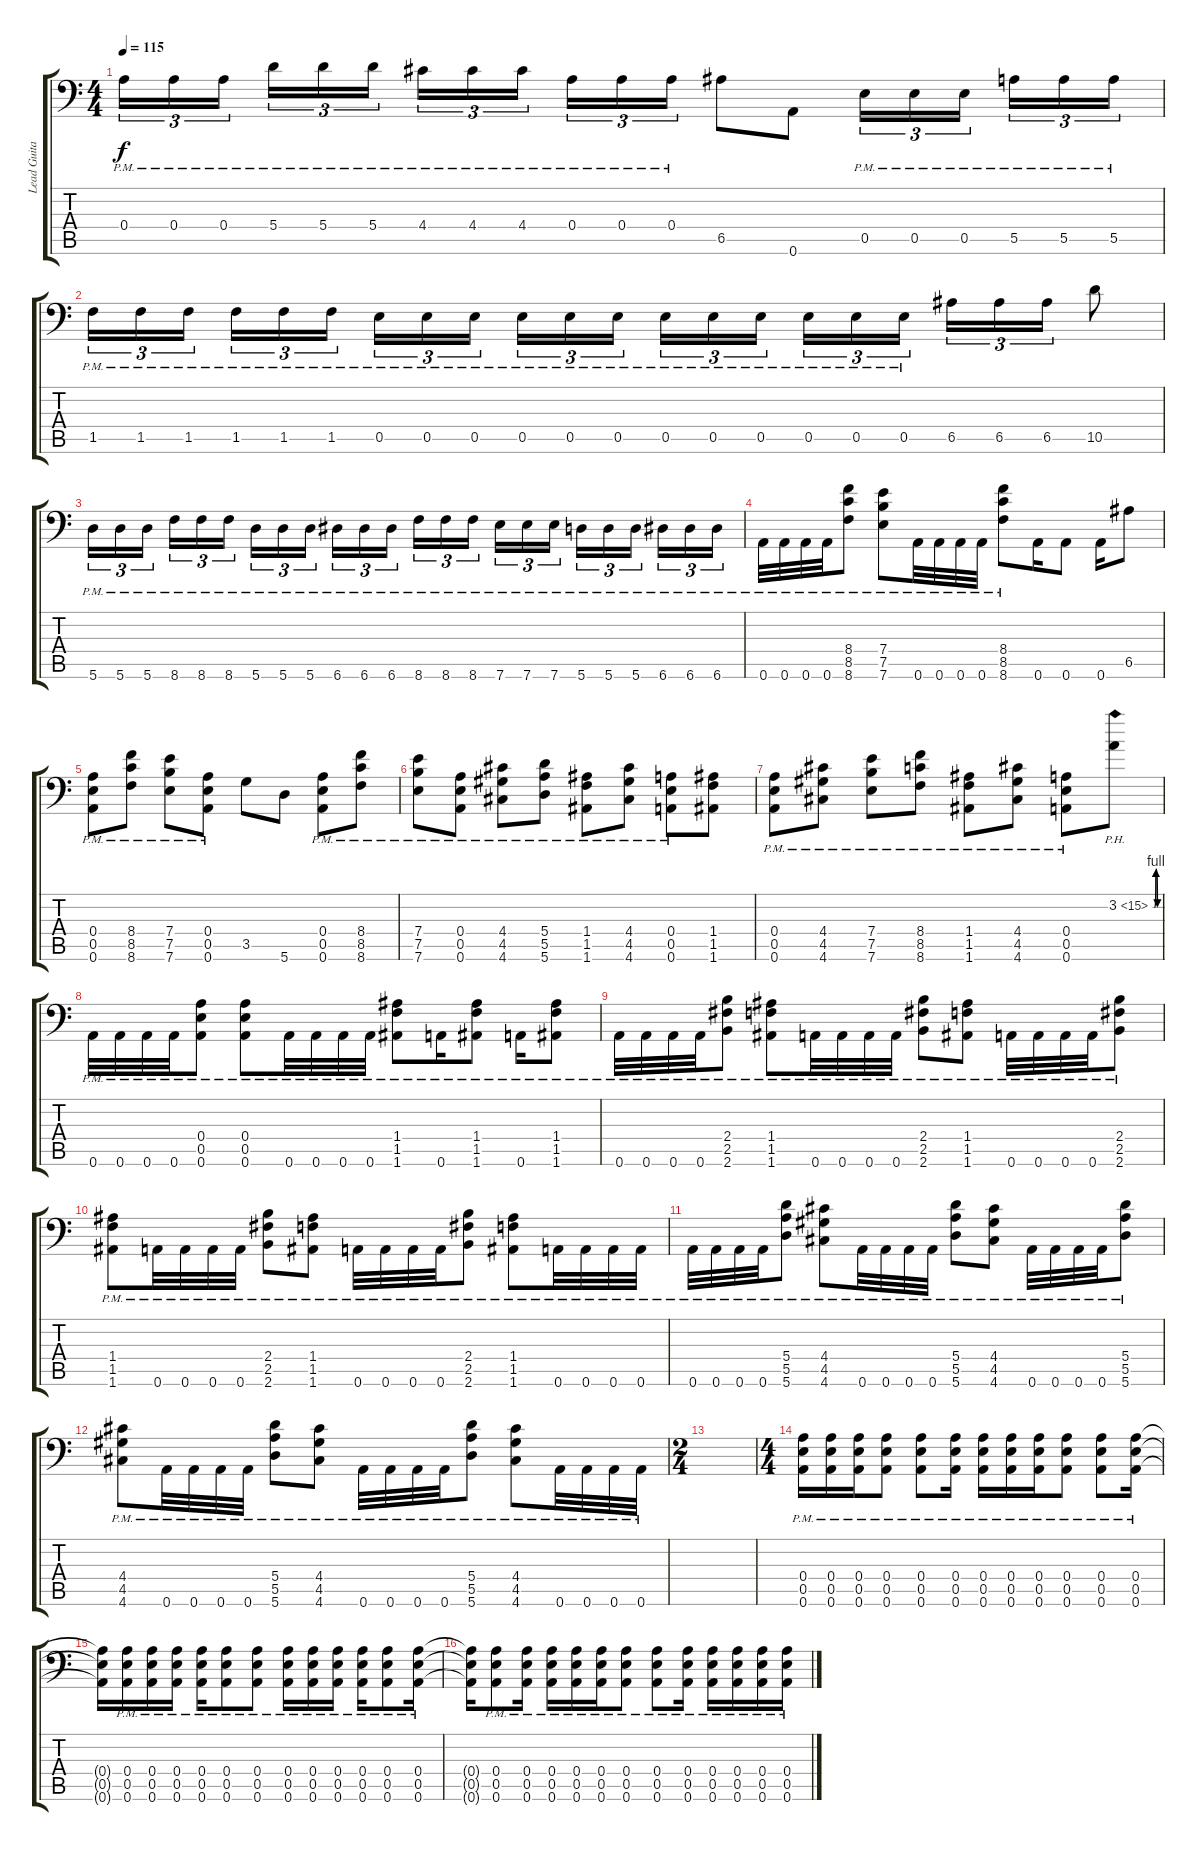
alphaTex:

\track ("Lead Guitar" "Lead Guita") {instrument distortionguitar}
\staff {score tabs}
\tuning (B3 Gb3 D3 A2 E2 A1) {hide}
\ts (4 4)
\tempo 115
\clef f4
\ks c
0.4{pm}.16{tu (3 2) dy f} 0.4{pm}.16{tu (3 2)} 0.4{pm}.16{tu (3 2) beam splitsecondary} 5.4{pm}.16{tu (3 2)} 5.4{pm}.16{tu (3 2)} 5.4{pm}.16{tu (3 2)} 4.4{pm}.16{tu (3 2)} 4.4{pm}.16{tu (3 2)} 4.4{pm}.16{tu (3 2) beam splitsecondary} 0.4{pm}.16{tu (3 2)} 0.4{pm}.16{tu (3 2)} 0.4{pm}.16{tu (3 2)} 6.5.8 0.6.8 0.5{pm}.16{tu (3 2)} 0.5{pm}.16{tu (3 2)} 0.5{pm}.16{tu (3 2) beam splitsecondary} 5.5{pm}.16{tu (3 2)} 5.5{pm}.16{tu (3 2)} 5.5{pm}.16{tu (3 2)} |
1.5{pm}.16{tu (3 2)} 1.5{pm}.16{tu (3 2)} 1.5{pm}.16{tu (3 2) beam splitsecondary} 1.5{pm}.16{tu (3 2)} 1.5{pm}.16{tu (3 2)} 1.5{pm}.16{tu (3 2)} 0.5{pm}.16{tu (3 2)} 0.5{pm}.16{tu (3 2)} 0.5{pm}.16{tu (3 2) beam splitsecondary} 0.5{pm}.16{tu (3 2)} 0.5{pm}.16{tu (3 2)} 0.5{pm}.16{tu (3 2)} 0.5{pm}.16{tu (3 2)} 0.5{pm}.16{tu (3 2)} 0.5{pm}.16{tu (3 2) beam splitsecondary} 0.5{pm}.16{tu (3 2)} 0.5{pm}.16{tu (3 2)} 0.5{pm}.16{tu (3 2)} 6.5.16{tu (3 2)} 6.5.16{tu (3 2)} 6.5.16{tu (3 2)} 10.5.8 |
5.6{pm}.16{tu (3 2)} 5.6{pm}.16{tu (3 2)} 5.6{pm}.16{tu (3 2) beam splitsecondary} 8.6{pm}.16{tu (3 2)} 8.6{pm}.16{tu (3 2)} 8.6{pm}.16{tu (3 2)} 5.6{pm}.16{tu (3 2)} 5.6{pm}.16{tu (3 2)} 5.6{pm}.16{tu (3 2) beam splitsecondary} 6.6{pm}.16{tu (3 2)} 6.6{pm}.16{tu (3 2)} 6.6{pm}.16{tu (3 2)} 8.6{pm}.16{tu (3 2)} 8.6{pm}.16{tu (3 2)} 8.6{pm}.16{tu (3 2) beam splitsecondary} 7.6{pm}.16{tu (3 2)} 7.6{pm}.16{tu (3 2)} 7.6{pm}.16{tu (3 2)} 5.6{pm}.16{tu (3 2)} 5.6{pm}.16{tu (3 2)} 5.6{pm}.16{tu (3 2) beam splitsecondary} 6.6{pm}.16{tu (3 2)} 6.6{pm}.16{tu (3 2)} 6.6{pm}.16{tu (3 2)} |
0.6{pm}.32 0.6{pm}.32 0.6{pm}.32 0.6{pm}.32 (8.4{pm} 8.5{pm} 8.6{pm}).8 (7.4{pm} 7.5{pm} 7.6{pm}).8 0.6{pm}.32 0.6{pm}.32 0.6{pm}.32 0.6{pm}.32 (8.4{pm} 8.5{pm} 8.6{pm}).8 0.6.16 0.6.8 0.6.16 6.5.8 |
(0.4{pm} 0.5{pm} 0.6{pm}).8 (8.4{pm} 8.5{pm} 8.6{pm}).8 (7.4{pm} 7.5{pm} 7.6{pm}).8 (0.4{pm} 0.5{pm} 0.6{pm}).8 3.5.8 5.6.8 (0.4{pm} 0.5{pm} 0.6{pm}).8 (8.4{pm} 8.5{pm} 8.6{pm}).8 |
(7.4{pm} 7.5{pm} 7.6{pm}).8 (0.4{pm} 0.5{pm} 0.6{pm}).8 (4.4{pm} 4.5{pm} 4.6{pm}).8 (5.4{pm} 5.5{pm} 5.6{pm}).8 (1.4{pm} 1.5{pm} 1.6{pm}).8 (4.4{pm} 4.5{pm} 4.6{pm}).8 (0.4{pm} 0.5{pm} 0.6{pm}).8 (1.4 1.5 1.6).8 |
(0.4{pm} 0.5{pm} 0.6{pm}).8 (4.4{pm} 4.5{pm} 4.6{pm}).8 (7.4{pm} 7.5{pm} 7.6{pm}).8 (8.4{pm} 8.5{pm} 8.6{pm}).8 (1.4{pm} 1.5{pm} 1.6{pm}).8 (4.4{pm} 4.5{pm} 4.6{pm}).8 (0.4{pm} 0.5{pm} 0.6{pm}).8 3.2{be (custom 0 0 15 0 30 4 45 0 60 0) ph 12}.8 |
0.6{pm}.32 0.6{pm}.32 0.6{pm}.32 0.6{pm}.32 (0.4{pm} 0.5{pm} 0.6{pm}).8 (0.4{pm} 0.5{pm} 0.6{pm}).8 0.6{pm}.32 0.6{pm}.32 0.6{pm}.32 0.6{pm}.32 (1.4{pm} 1.5{pm} 1.6{pm}).8 0.6{pm}.16 (1.4{pm} 1.5{pm} 1.6{pm}).8 0.6{pm}.16 (1.4{pm} 1.5{pm} 1.6{pm}).8 |
0.6{pm}.32 0.6{pm}.32 0.6{pm}.32 0.6{pm}.32 (2.4{pm} 2.5{pm} 2.6{pm}).8 (1.4{pm} 1.5{pm} 1.6{pm}).8 0.6{pm}.32 0.6{pm}.32 0.6{pm}.32 0.6{pm}.32 (2.4{pm} 2.5{pm} 2.6{pm}).8 (1.4{pm} 1.5{pm} 1.6{pm}).8 0.6{pm}.32 0.6{pm}.32 0.6{pm}.32 0.6{pm}.32 (2.4{pm} 2.5{pm} 2.6{pm}).8 |
(1.4{pm} 1.5{pm} 1.6{pm}).8 0.6{pm}.32 0.6{pm}.32 0.6{pm}.32 0.6{pm}.32 (2.4{pm} 2.5{pm} 2.6{pm}).8 (1.4{pm} 1.5{pm} 1.6{pm}).8 0.6{pm}.32 0.6{pm}.32 0.6{pm}.32 0.6{pm}.32 (2.4{pm} 2.5{pm} 2.6{pm}).8 (1.4{pm} 1.5{pm} 1.6{pm}).8 0.6{pm}.32 0.6{pm}.32 0.6{pm}.32 0.6{pm}.32 |
0.6{pm}.32 0.6{pm}.32 0.6{pm}.32 0.6{pm}.32 (5.4{pm} 5.5{pm} 5.6{pm}).8 (4.4{pm} 4.5{pm} 4.6{pm}).8 0.6{pm}.32 0.6{pm}.32 0.6{pm}.32 0.6{pm}.32 (5.4{pm} 5.5{pm} 5.6{pm}).8 (4.4{pm} 4.5{pm} 4.6{pm}).8 0.6{pm}.32 0.6{pm}.32 0.6{pm}.32 0.6{pm}.32 (5.4{pm} 5.5{pm} 5.6{pm}).8 |
(4.4{pm} 4.5{pm} 4.6{pm}).8 0.6{pm}.32 0.6{pm}.32 0.6{pm}.32 0.6{pm}.32 (5.4{pm} 5.5{pm} 5.6{pm}).8 (4.4{pm} 4.5{pm} 4.6{pm}).8 0.6{pm}.32 0.6{pm}.32 0.6{pm}.32 0.6{pm}.32 (5.4{pm} 5.5{pm} 5.6{pm}).8 (4.4{pm} 4.5{pm} 4.6{pm}).8 0.6{pm}.32 0.6{pm}.32 0.6{pm}.32 0.6{pm}.32 |
\ts (2 4)
|
\ts (4 4)
(0.4{pm} 0.5{pm} 0.6{pm}).16 (0.4{pm} 0.5{pm} 0.6{pm}).16 (0.4{pm} 0.5{pm} 0.6{pm}).16 (0.4{pm} 0.5{pm} 0.6{pm}).8 (0.4{pm} 0.5{pm} 0.6{pm}).8 (0.4{pm} 0.5{pm} 0.6{pm}).16 (0.4{pm} 0.5{pm} 0.6{pm}).16 (0.4{pm} 0.5{pm} 0.6{pm}).16 (0.4{pm} 0.5{pm} 0.6{pm}).16 (0.4{pm} 0.5{pm} 0.6{pm}).8 (0.4{pm} 0.5{pm} 0.6{pm}).8 (0.4{pm} 0.5{pm} 0.6{pm}).16 |
(0.4{t} 0.5{t} 0.6{t}).16 (0.4{pm} 0.5{pm} 0.6{pm}).16 (0.4{pm} 0.5{pm} 0.6{pm}).16 (0.4{pm} 0.5{pm} 0.6{pm}).16 (0.4{pm} 0.5{pm} 0.6{pm}).16 (0.4{pm} 0.5{pm} 0.6{pm}).8 (0.4{pm} 0.5{pm} 0.6{pm}).8 (0.4{pm} 0.5{pm} 0.6{pm}).16 (0.4{pm} 0.5{pm} 0.6{pm}).16 (0.4{pm} 0.5{pm} 0.6{pm}).16 (0.4{pm} 0.5{pm} 0.6{pm}).16 (0.4{pm} 0.5{pm} 0.6{pm}).8 (0.4{pm} 0.5{pm} 0.6{pm}).16 |
(0.4{t} 0.5{t} 0.6{t}).16 (0.4{pm} 0.5{pm} 0.6{pm}).8 (0.4{pm} 0.5{pm} 0.6{pm}).16 (0.4{pm} 0.5{pm} 0.6{pm}).16 (0.4{pm} 0.5{pm} 0.6{pm}).16 (0.4{pm} 0.5{pm} 0.6{pm}).16 (0.4{pm} 0.5{pm} 0.6{pm}).8 (0.4{pm} 0.5{pm} 0.6{pm}).8 (0.4{pm} 0.5{pm} 0.6{pm}).16 (0.4{pm} 0.5{pm} 0.6{pm}).16 (0.4{pm} 0.5{pm} 0.6{pm}).16 (0.4{pm} 0.5{pm} 0.6{pm}).16 (0.4{pm} 0.5{pm} 0.6{pm}).16
